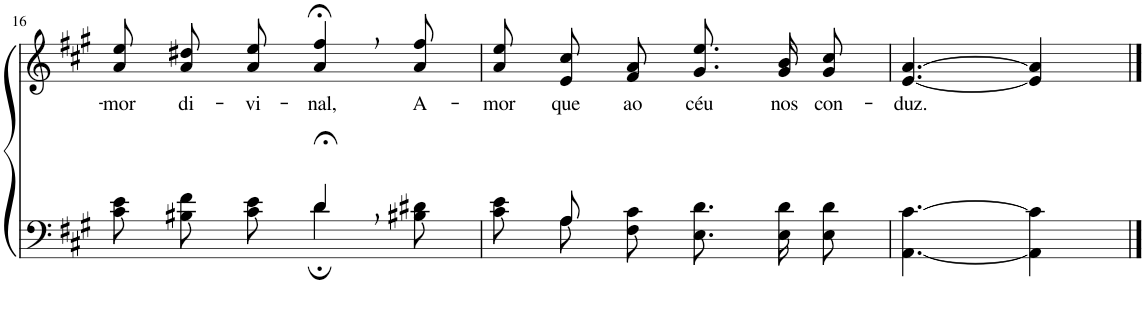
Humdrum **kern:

**kern	**kern	**text
*part2	*part1	*part1
*staff2	*staff1	*staff1
*I"Parte III e IV	*I"Parte I e II	*
!!LO:PB:g=z
*clefF4	*clefG2	*
*Trd1c2	*Trd1c2	*
*k[f#c#g#]	*k[f#c#g#]	*
*M6/8	*M6/8	*
=16	=16	=16
*^	*	*
!	!	!	!LO:LY:b
4.ryy	8c#\ 8e\L	8a\ 8ee\L	-mor
!	!	!	!LO:LY:b
.	8B#X\ 8f#\	8a\ 8dd#X\	di-
!	!	!	!LO:LY:b
.	8c#\ 8e\J	8a\ 8ee\J	-vi-
!	!	!	!LO:LY:b
4d;<,/	4d;\	4a/;<, 4ff#/;<,	-nal,
!	!	!	!LO:LY:b
8ryy	8B#X\ 8d#X\	8a/ 8ff#/	A-
=17	=17	=17	=17
!	!	!	!LO:LY:b
8c#\ 8e\L	8ryy	8a/ 8ee/L	-mor
!	!	!	!LO:LY:b
8A\	8A/	8e/ 8cc#/	que
!	!	!	!LO:LY:b
8F#\ 8c#\J	2ryy	8f#/ 8a/J	ao
!	!	!	!LO:LY:b
8.E\ 8.d\L	.	8.g#/ 8.ee/L	céu
!	!	!	!LO:LY:b
16E\ 16d\K	.	16g#/ 16b/K	nos
!	!	!	!LO:LY:b
8E\ 8d\J	.	8g#/ 8cc#/J	con-
*v	*v	*	*
=18	=18	=18
!	!	!LO:LY:b
[4.AA\ [4.c#\	[4.e/ [4.a/	-duz.
4AA\] 4c#\]	4e/] 4a/]	.
==	==	==
*-	*-	*-
